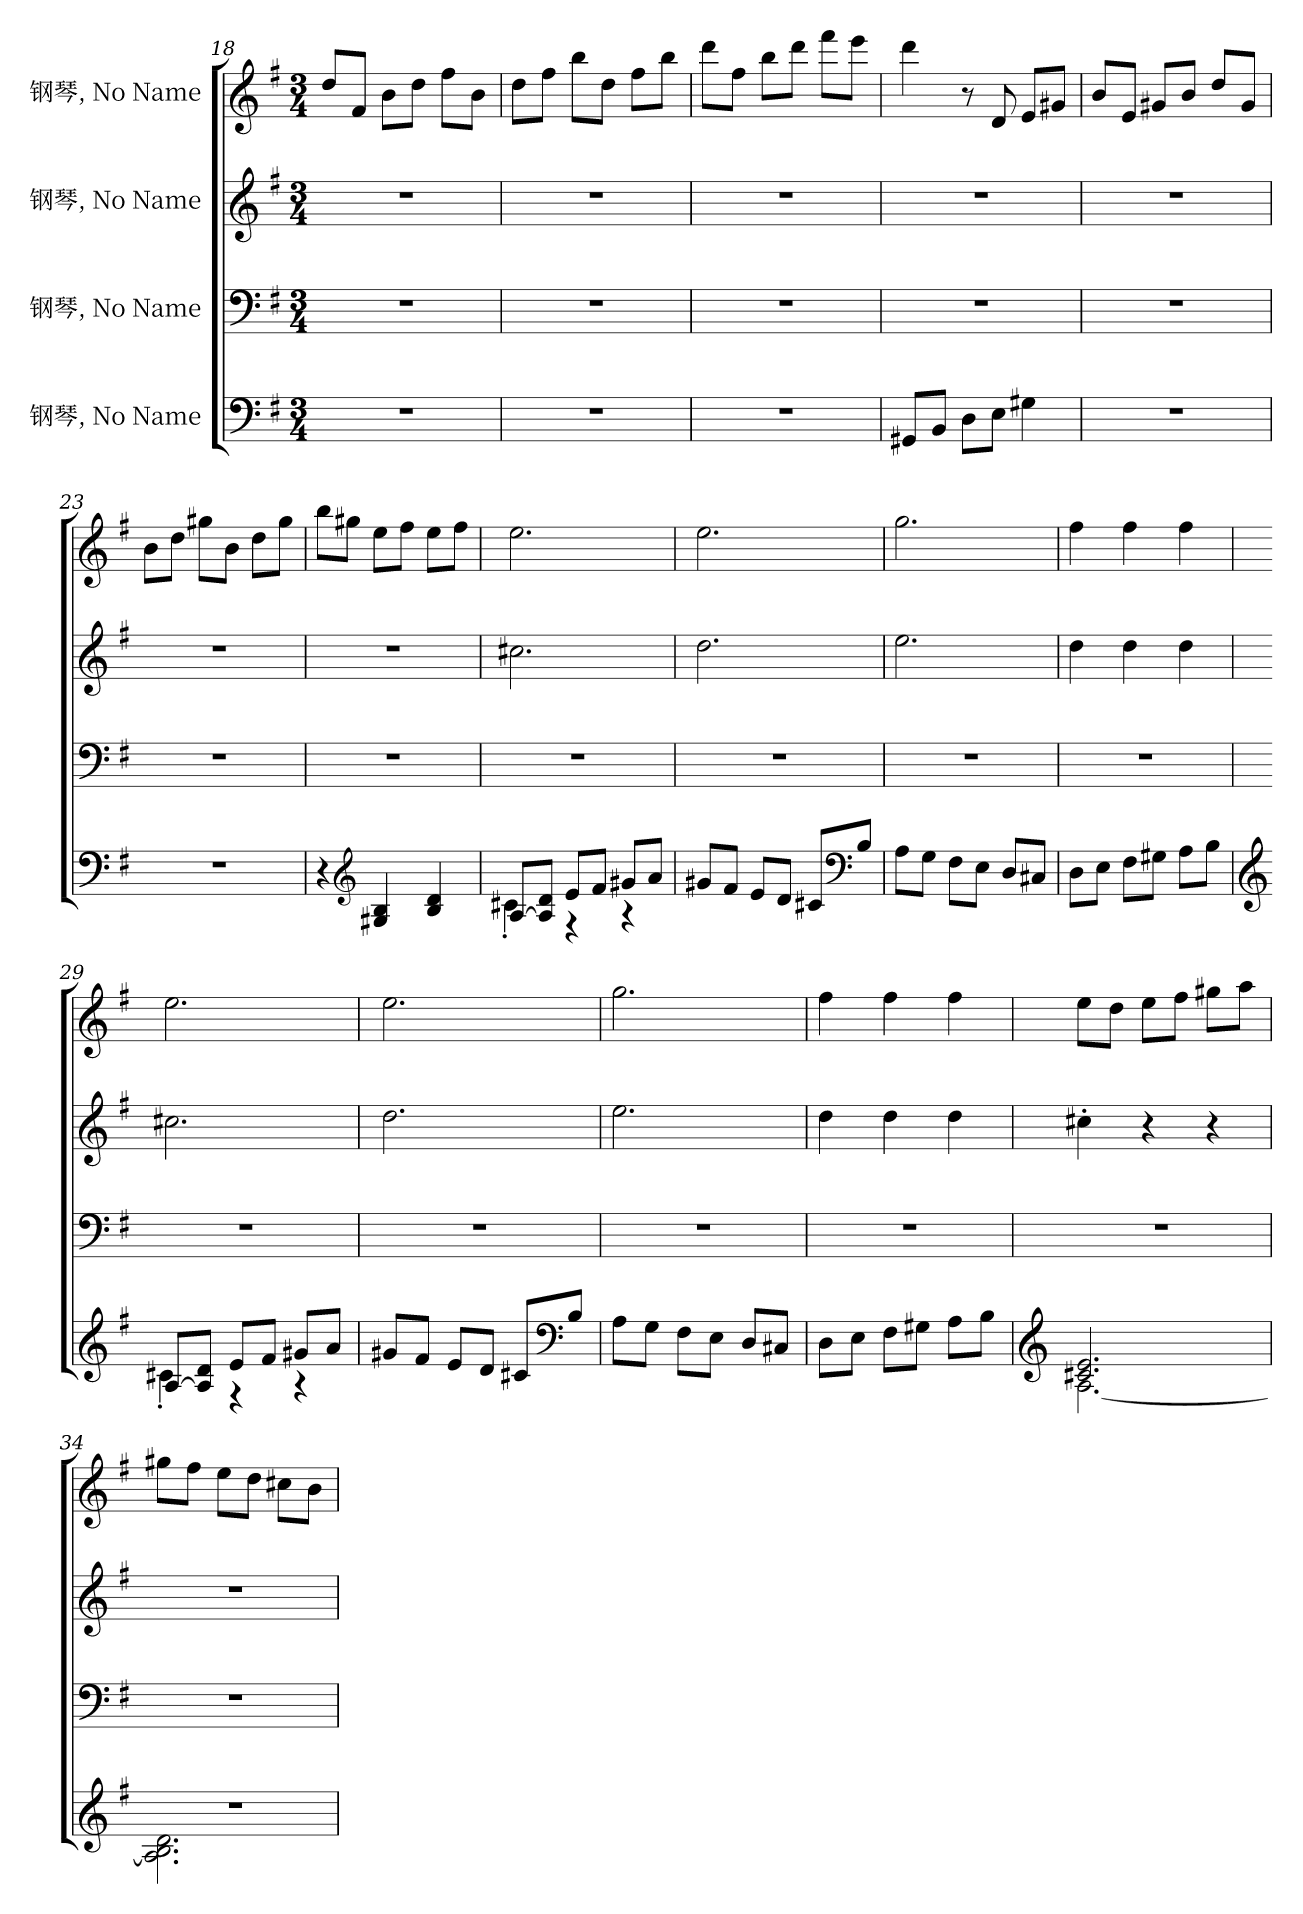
**kern	**kern	**kern	**kern
*part4	*part3	*part2	*part1
*staff4	*staff3	*staff2	*staff1
*I"钢琴, No Name	*I"钢琴, No Name	*I"钢琴, No Name	*I"钢琴, No Name
*clefF4	*clefF4	*clefG2	*clefG2
*k[f#]	*k[f#]	*k[f#]	*k[f#]
*M3/4	*M3/4	*M3/4	*M3/4
=18	=18	=18	=18
2.r	2.r	2.r	8dd/L
.	.	.	8f#/J
.	.	.	8b\L
.	.	.	8dd\J
.	.	.	8ff#\L
.	.	.	8b\J
=19	=19	=19	=19
2.r	2.r	2.r	8dd\L
.	.	.	8ff#\J
.	.	.	8bb\L
.	.	.	8dd\J
.	.	.	8ff#\L
.	.	.	8bb\J
=20	=20	=20	=20
2.r	2.r	2.r	8ddd\L
.	.	.	8ff#\J
.	.	.	8bb\L
.	.	.	8ddd\J
.	.	.	8fff#\L
.	.	.	8eee\J
!!LO:LB:g=z
=21	=21	=21	=21
8GG#X/L	2.r	2.r	4ddd\
8BB/J	.	.	.
8D\L	.	.	8r
8E\J	.	.	8d/
4G#X\	.	.	8e/L
.	.	.	8g#X/J
=22	=22	=22	=22
2.r	2.r	2.r	8b/L
.	.	.	8e/J
.	.	.	8g#X/L
.	.	.	8b/J
.	.	.	8dd/L
.	.	.	8g#/J
=23	=23	=23	=23
2.r	2.r	2.r	8b\L
.	.	.	8dd\J
.	.	.	8gg#X\L
.	.	.	8b\J
.	.	.	8dd\L
.	.	.	8gg#\J
=24	=24	=24	=24
4r	2.r	2.r	8bb\L
.	.	.	8gg#X\J
*clefG2	*	*	*
4G#X/ 4B/	.	.	8ee\L
.	.	.	8ff#\J
4B/ 4d/	.	.	8ee\L
.	.	.	8ff#\J
=25	=25	=25	=25
*	*	*	*MM208
*^	*	*	*
[8A/L	4c#X'\	2.r	2.cc#X\	2.ee\
8A/] 8d/J	.	.	.	.
8e/L	4r	.	.	.
8f#/J	.	.	.	.
8g#X/L	4r	.	.	.
8a/J	.	.	.	.
*v	*v	*	*	*
!!LO:LB:g=z
=26	=26	=26	=26
8g#X/L	2.r	2.dd\	2.ee\
8f#/J	.	.	.
8e/L	.	.	.
8d/J	.	.	.
8c#X/L	.	.	.
*clefF4	*	*	*
8B/J	.	.	.
=27	=27	=27	=27
*	*	*	*MM208
8A\L	2.r	2.ee\	2.gg\
8G\J	.	.	.
8F#\L	.	.	.
8E\J	.	.	.
8D/L	.	.	.
8C#X/J	.	.	.
=28	=28	=28	=28
8D\L	2.r	4dd\	4ff#\
8E\J	.	.	.
8F#\L	.	4dd\	4ff#\
8G#X\J	.	.	.
8A\L	.	4dd\	4ff#\
8B\J	.	.	.
=29	=29	=29	=29
*clefG2	*	*	*
*	*	*	*MM208
*^	*	*	*
[8A/L	4c#X'\	2.r	2.cc#X\	2.ee\
8A/] 8d/J	.	.	.	.
8e/L	4r	.	.	.
8f#/J	.	.	.	.
8g#X/L	4r	.	.	.
8a/J	.	.	.	.
*v	*v	*	*	*
!!LO:PB:g=z
=30	=30	=30	=30
8g#X/L	2.r	2.dd\	2.ee\
8f#/J	.	.	.
8e/L	.	.	.
8d/J	.	.	.
8c#X/L	.	.	.
*clefF4	*	*	*
8B/J	.	.	.
=31	=31	=31	=31
*	*	*	*MM208
8A\L	2.r	2.ee\	2.gg\
8G\J	.	.	.
8F#\L	.	.	.
8E\J	.	.	.
8D/L	.	.	.
8C#X/J	.	.	.
=32	=32	=32	=32
8D\L	2.r	4dd\	4ff#\
8E\J	.	.	.
8F#\L	.	4dd\	4ff#\
8G#X\J	.	.	.
8A\L	.	4dd\	4ff#\
8B\J	.	.	.
=33	=33	=33	=33
*clefG2	*	*	*
*	*	*	*MM208
*^	*	*	*
2.c#X/ 2.e/	[2.A\	2.r	4cc#X'\	8ee\L
.	.	.	.	8dd\J
.	.	.	4r	8ee\L
.	.	.	.	8ff#\J
.	.	.	4r	8gg#X\L
.	.	.	.	8aa\J
=34	=34	=34	=34	=34
2.r	2.A\] 2.B\ 2.d\	2.r	2.r	8gg#X\L
.	.	.	.	8ff#\J
.	.	.	.	8ee\L
.	.	.	.	8dd\J
.	.	.	.	8cc#X\L
.	.	.	.	8b\J
*v	*v	*	*	*
=	=	=	=
*-	*-	*-	*-
